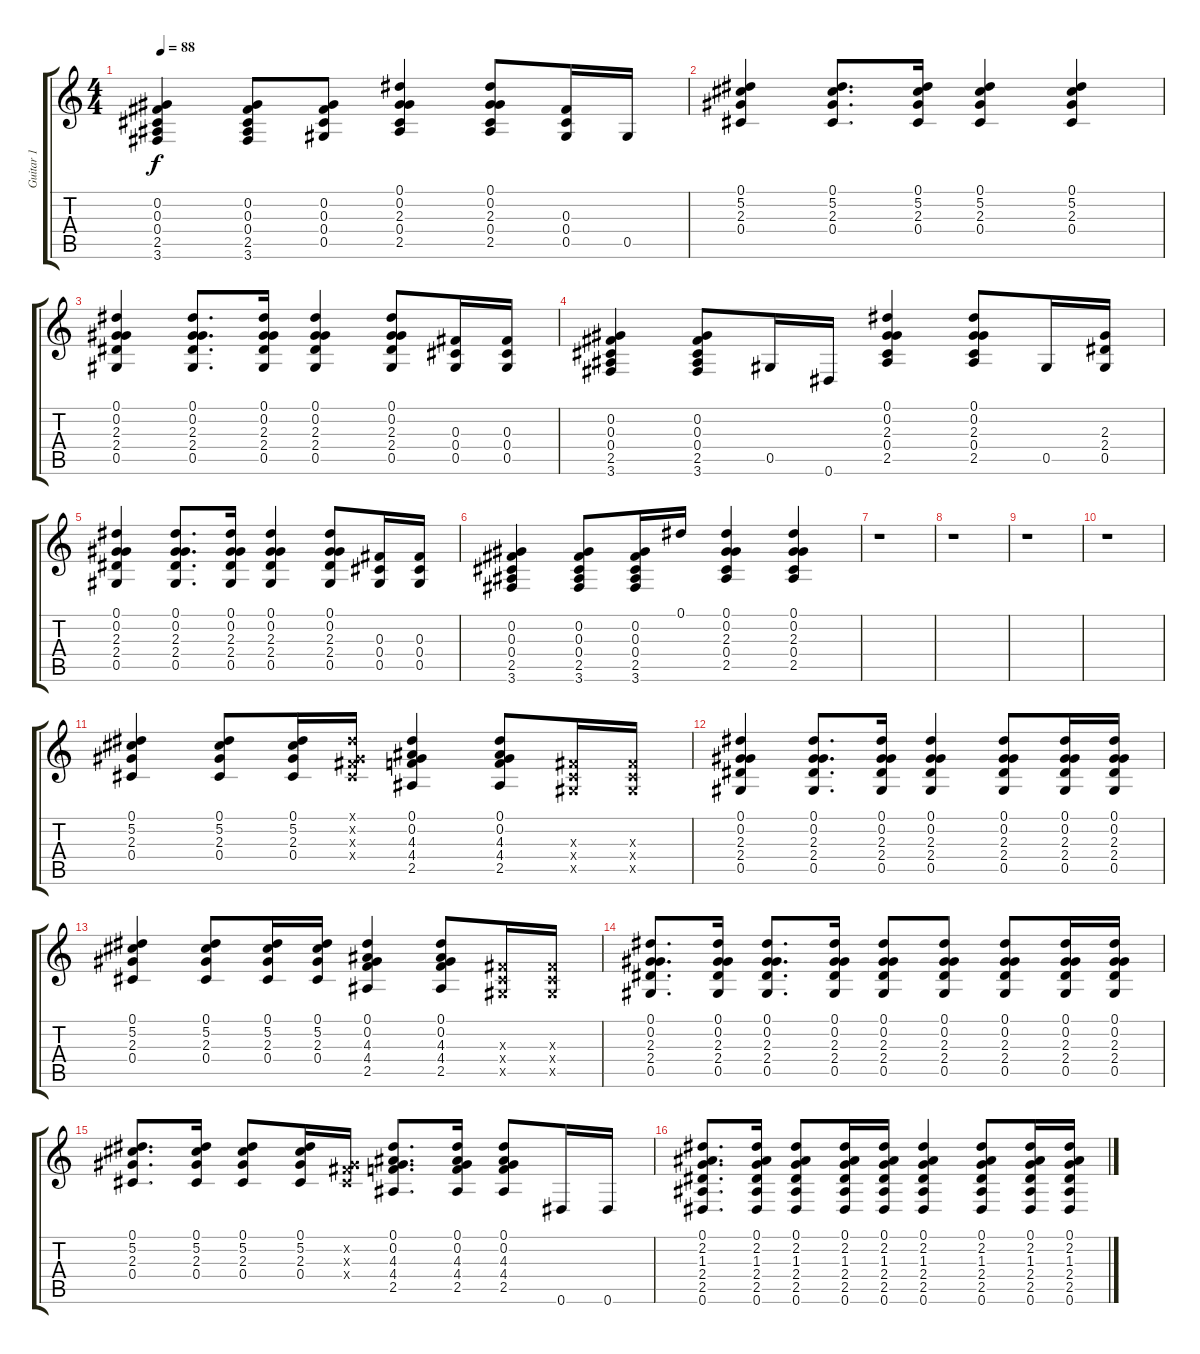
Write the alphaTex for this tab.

\track ("Guitar 1" "Guitar 1") {instrument overdrivenguitar}
\staff {score tabs}
\tuning (Eb4 Ab3 Gb3 Db3 Ab2 Eb2) {hide}
\ts (4 4)
\tempo 88
\clef g2
\ks c
(0.2 0.3 0.4 2.5 3.6).4{dy f} (0.2 0.3 0.4 2.5 3.6).8 (0.2 0.3 0.4 0.5).8 (0.1 0.2 2.3 0.4 2.5).4 (0.1 0.2 2.3 0.4 2.5).8 (0.3 0.4 0.5).16 0.5.16 |
(0.1 5.2 2.3 0.4).4 (0.1 5.2 2.3 0.4).8{d} (0.1 5.2 2.3 0.4).16 (0.1 5.2 2.3 0.4).4 (0.1 5.2 2.3 0.4).4 |
(0.1 0.2 2.3 2.4 0.5).4 (0.1 0.2 2.3 2.4 0.5).8{d} (0.1 0.2 2.3 2.4 0.5).16 (0.1 0.2 2.3 2.4 0.5).4 (0.1 0.2 2.3 2.4 0.5).8 (0.3 0.4 0.5).16 (0.3 0.4 0.5).16 |
(0.2 0.3 0.4 2.5 3.6).4 (0.2 0.3 0.4 2.5 3.6).8 0.5.16 0.6.16 (0.1 0.2 2.3 0.4 2.5).4 (0.1 0.2 2.3 0.4 2.5).8 0.5.16 (2.3 2.4 0.5).16 |
(0.1 0.2 2.3 2.4 0.5).4 (0.1 0.2 2.3 2.4 0.5).8{d} (0.1 0.2 2.3 2.4 0.5).16 (0.1 0.2 2.3 2.4 0.5).4 (0.1 0.2 2.3 2.4 0.5).8 (0.3 0.4 0.5).16 (0.3 0.4 0.5).16 |
(0.2 0.3 0.4 2.5 3.6).4 (0.2 0.3 0.4 2.5 3.6).8 (0.2 0.3 0.4 2.5 3.6).16 0.1.16 (0.1 0.2 2.3 0.4 2.5).4 (0.1 0.2 2.3 0.4 2.5).4 |
r.1 |
r.1 |
r.1 |
r.1 |
(0.1 5.2 2.3 0.4).4 (0.1 5.2 2.3 0.4).8 (0.1 5.2 2.3 0.4).16 (0.1{x} 0.2{x} 0.3{x} 0.4{x}).16 (0.1 0.2 4.3 4.4 2.5).4 (0.1 0.2 4.3 4.4 2.5).8 (0.3{x} 0.4{x} 0.5{x}).16 (0.3{x} 0.4{x} 0.5{x}).16 |
(0.1 0.2 2.3 2.4 0.5).4 (0.1 0.2 2.3 2.4 0.5).8{d} (0.1 0.2 2.3 2.4 0.5).16 (0.1 0.2 2.3 2.4 0.5).4 (0.1 0.2 2.3 2.4 0.5).8 (0.1 0.2 2.3 2.4 0.5).16 (0.1 0.2 2.3 2.4 0.5).16 |
(0.1 5.2 2.3 0.4).4 (0.1 5.2 2.3 0.4).8 (0.1 5.2 2.3 0.4).16 (0.1 5.2 2.3 0.4).16 (0.1 0.2 4.3 4.4 2.5).4 (0.1 0.2 4.3 4.4 2.5).8 (0.3{x} 0.4{x} 0.5{x}).16 (0.3{x} 0.4{x} 0.5{x}).16 |
(0.1 0.2 2.3 2.4 0.5).8{d} (0.1 0.2 2.3 2.4 0.5).16 (0.1 0.2 2.3 2.4 0.5).8{d} (0.1 0.2 2.3 2.4 0.5).16 (0.1 0.2 2.3 2.4 0.5).8 (0.1 0.2 2.3 2.4 0.5).8 (0.1 0.2 2.3 2.4 0.5).8 (0.1 0.2 2.3 2.4 0.5).16 (0.1 0.2 2.3 2.4 0.5).16 |
(0.1 5.2 2.3 0.4).8{d} (0.1 5.2 2.3 0.4).16 (0.1 5.2 2.3 0.4).8 (0.1 5.2 2.3 0.4).16 (0.2{x} 0.3{x} 0.4{x}).16 (0.1 0.2 4.3 4.4 2.5).8{d} (0.1 0.2 4.3 4.4 2.5).16 (0.1 0.2 4.3 4.4 2.5).8 0.6.16 0.6.16 |
(0.1 2.2 1.3 2.4 2.5 0.6).8{d} (0.1 2.2 1.3 2.4 2.5 0.6).16 (0.1 2.2 1.3 2.4 2.5 0.6).8 (0.1 2.2 1.3 2.4 2.5 0.6).16 (0.1 2.2 1.3 2.4 2.5 0.6).16 (0.1 2.2 1.3 2.4 2.5 0.6).4 (0.1 2.2 1.3 2.4 2.5 0.6).8 (0.1 2.2 1.3 2.4 2.5 0.6).16 (0.1 2.2 1.3 2.4 2.5 0.6).16
